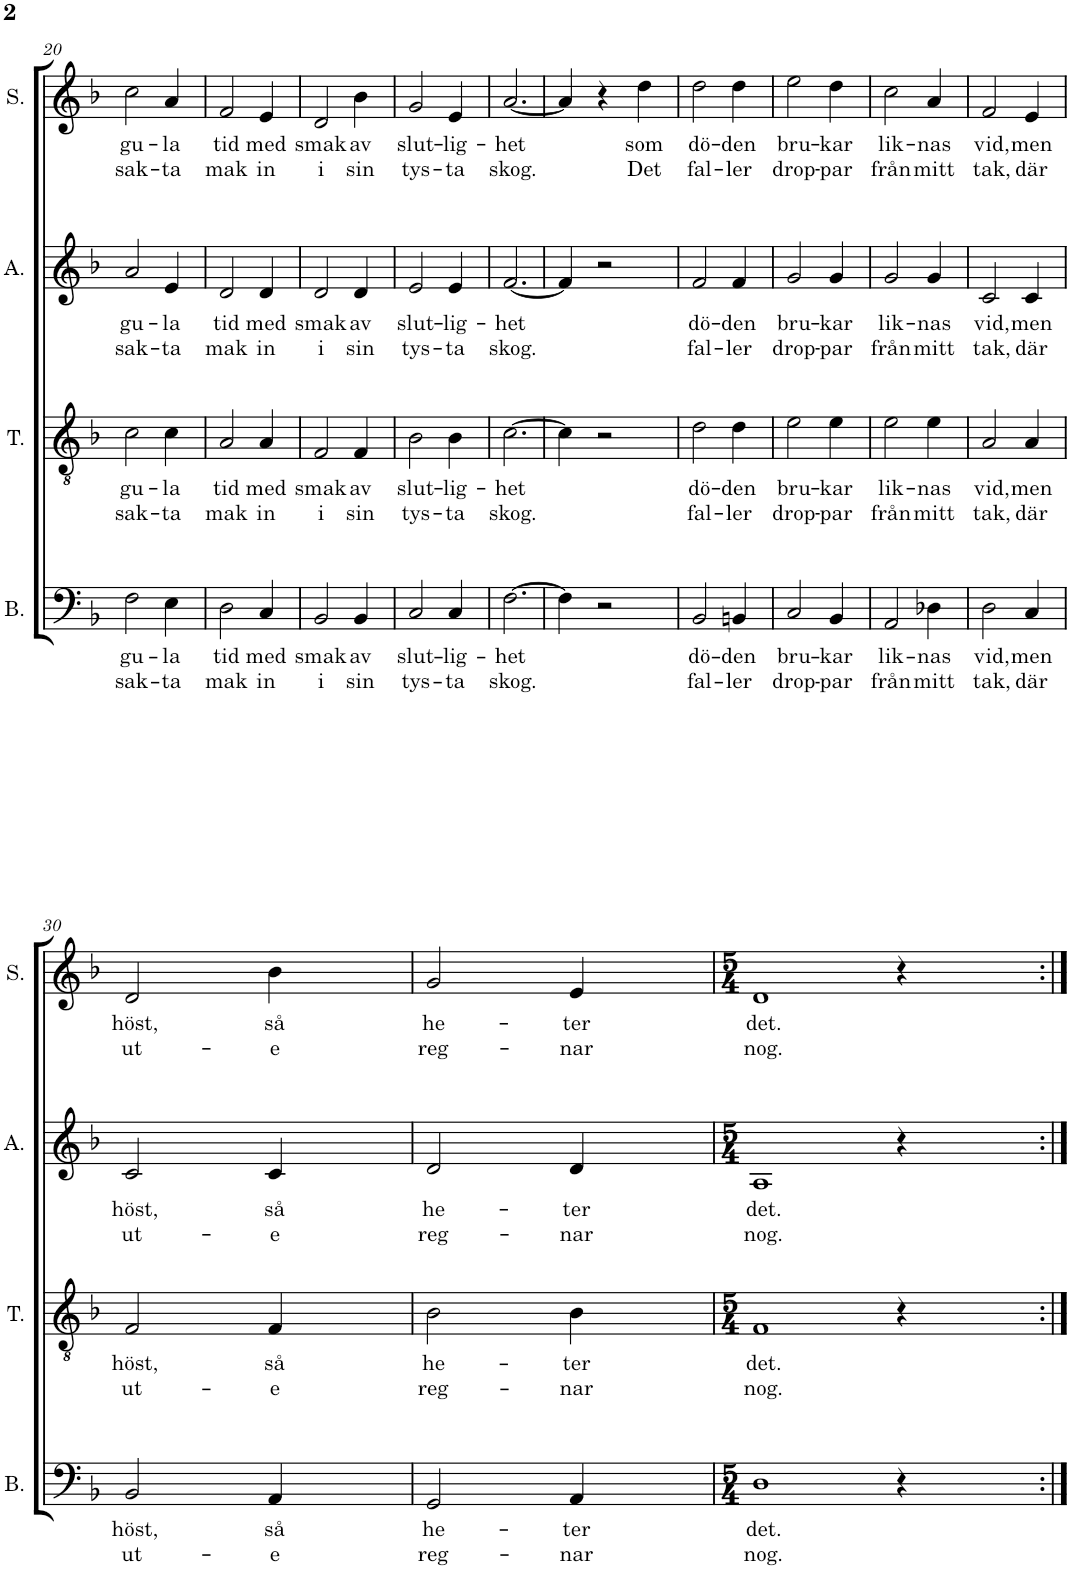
**kern	**text	**text	**kern	**text	**text	**kern	**text	**text	**kern	**text	**text
*part4	*part4	*part4	*part3	*part3	*part3	*part2	*part2	*part2	*part1	*part1	*part1
*staff4	*staff4	*staff4	*staff3	*staff3	*staff3	*staff2	*staff2	*staff2	*staff1	*staff1	*staff1
*I"Bas	*	*	*I"Tenor	*	*	*I"Alt	*	*	*I"Sopran	*	*
*I'B.	*	*	*I'T.	*	*	*I'A.	*	*	*I'S.	*	*
!!LO:PB:g=z
*clefF4	*	*	*clefGv2	*	*	*clefG2	*	*	*clefG2	*	*
*k[b-]	*	*	*k[b-]	*	*	*k[b-]	*	*	*k[b-]	*	*
*M3/4	*	*	*M3/4	*	*	*M3/4	*	*	*M3/4	*	*
=20	=20	=20	=20	=20	=20	=20	=20	=20	=20	=20	=20
!	!LO:LY:b	!LO:LY:b	!	!LO:LY:b	!LO:LY:b	!	!LO:LY:b	!LO:LY:b	!	!LO:LY:b	!LO:LY:b
2F\	gu-	sak-	2c\	gu-	sak-	2a/	gu-	sak-	2cc\	gu-	sak-
!	!LO:LY:b	!LO:LY:b	!	!LO:LY:b	!LO:LY:b	!	!LO:LY:b	!LO:LY:b	!	!LO:LY:b	!LO:LY:b
4E\	-la	-ta	4c\	-la	-ta	4e/	-la	-ta	4a/	-la	-ta
=21	=21	=21	=21	=21	=21	=21	=21	=21	=21	=21	=21
!	!LO:LY:b	!LO:LY:b	!	!LO:LY:b	!LO:LY:b	!	!LO:LY:b	!LO:LY:b	!	!LO:LY:b	!LO:LY:b
2D\	tid	mak	2A/	tid	mak	2d/	tid	mak	2f/	tid	mak
!	!LO:LY:b	!LO:LY:b	!	!LO:LY:b	!LO:LY:b	!	!LO:LY:b	!LO:LY:b	!	!LO:LY:b	!LO:LY:b
4C/	med	in	4A/	med	in	4d/	med	in	4e/	med	in
=22	=22	=22	=22	=22	=22	=22	=22	=22	=22	=22	=22
!	!LO:LY:b	!LO:LY:b	!	!LO:LY:b	!LO:LY:b	!	!LO:LY:b	!LO:LY:b	!	!LO:LY:b	!LO:LY:b
2BB-/	smak	i	2F/	smak	i	2d/	smak	i	2d/	smak	i
!	!LO:LY:b	!LO:LY:b	!	!LO:LY:b	!LO:LY:b	!	!LO:LY:b	!LO:LY:b	!	!LO:LY:b	!LO:LY:b
4BB-/	av	sin	4F/	av	sin	4d/	av	sin	4b-\	av	sin
=23	=23	=23	=23	=23	=23	=23	=23	=23	=23	=23	=23
!	!LO:LY:b	!LO:LY:b	!	!LO:LY:b	!LO:LY:b	!	!LO:LY:b	!LO:LY:b	!	!LO:LY:b	!LO:LY:b
2C/	slut-	tys-	2B-\	slut-	tys-	2e/	slut-	tys-	2g/	slut-	tys-
!	!LO:LY:b	!LO:LY:b	!	!LO:LY:b	!LO:LY:b	!	!LO:LY:b	!LO:LY:b	!	!LO:LY:b	!LO:LY:b
4C/	-lig-	-ta	4B-\	-lig-	-ta	4e/	-lig-	-ta	4e/	-lig-	-ta
=24	=24	=24	=24	=24	=24	=24	=24	=24	=24	=24	=24
!	!LO:LY:b	!LO:LY:b	!	!LO:LY:b	!LO:LY:b	!	!LO:LY:b	!LO:LY:b	!	!LO:LY:b	!LO:LY:b
[2.F\	-het	skog.	[2.c\	-het	skog.	[2.f/	-het	skog.	[2.a/	-het	skog.
=25	=25	=25	=25	=25	=25	=25	=25	=25	=25	=25	=25
4F\]	.	.	4c\]	.	.	4f/]	.	.	4a/]	.	.
2r	.	.	2r	.	.	2r	.	.	4r	.	.
!	!	!	!	!	!	!	!	!	!	!LO:LY:b	!LO:LY:b
.	.	.	.	.	.	.	.	.	4dd\	som	Det
=26	=26	=26	=26	=26	=26	=26	=26	=26	=26	=26	=26
!	!LO:LY:b	!LO:LY:b	!	!LO:LY:b	!LO:LY:b	!	!LO:LY:b	!LO:LY:b	!	!LO:LY:b	!LO:LY:b
2BB-/	dö-	fal-	2d\	dö-	fal-	2f/	dö-	fal-	2dd\	dö-	fal-
!	!LO:LY:b	!LO:LY:b	!	!LO:LY:b	!LO:LY:b	!	!LO:LY:b	!LO:LY:b	!	!LO:LY:b	!LO:LY:b
4BBn/	-den	-ler	4d\	-den	-ler	4f/	-den	-ler	4dd\	-den	-ler
=27	=27	=27	=27	=27	=27	=27	=27	=27	=27	=27	=27
!	!LO:LY:b	!LO:LY:b	!	!LO:LY:b	!LO:LY:b	!	!LO:LY:b	!LO:LY:b	!	!LO:LY:b	!LO:LY:b
2C/	bru-	drop-	2e\	bru-	drop-	2g/	bru-	drop-	2ee\	bru-	drop-
!	!LO:LY:b	!LO:LY:b	!	!LO:LY:b	!LO:LY:b	!	!LO:LY:b	!LO:LY:b	!	!LO:LY:b	!LO:LY:b
4BB-/	-kar	-par	4e\	-kar	-par	4g/	-kar	-par	4dd\	-kar	-par
=28	=28	=28	=28	=28	=28	=28	=28	=28	=28	=28	=28
!	!LO:LY:b	!LO:LY:b	!	!LO:LY:b	!LO:LY:b	!	!LO:LY:b	!LO:LY:b	!	!LO:LY:b	!LO:LY:b
2AA/	lik-	från	2e\	lik-	från	2g/	lik-	från	2cc\	lik-	från
!	!LO:LY:b	!LO:LY:b	!	!LO:LY:b	!LO:LY:b	!	!LO:LY:b	!LO:LY:b	!	!LO:LY:b	!LO:LY:b
4D-X\	-nas	mitt	4e\	-nas	mitt	4g/	-nas	mitt	4a/	-nas	mitt
=29	=29	=29	=29	=29	=29	=29	=29	=29	=29	=29	=29
!	!LO:LY:b	!LO:LY:b	!	!LO:LY:b	!LO:LY:b	!	!LO:LY:b	!LO:LY:b	!	!LO:LY:b	!LO:LY:b
2D\	vid,	tak,	2A/	vid,	tak,	2c/	vid,	tak,	2f/	vid,	tak,
!	!LO:LY:b	!LO:LY:b	!	!LO:LY:b	!LO:LY:b	!	!LO:LY:b	!LO:LY:b	!	!LO:LY:b	!LO:LY:b
4C/	men	där	4A/	men	där	4c/	men	där	4e/	men	där
!!LO:LB:g=z
=30	=30	=30	=30	=30	=30	=30	=30	=30	=30	=30	=30
!	!LO:LY:b	!LO:LY:b	!	!LO:LY:b	!LO:LY:b	!	!LO:LY:b	!LO:LY:b	!	!LO:LY:b	!LO:LY:b
2BB-/	höst,	ut-	2F/	höst,	ut-	2c/	höst,	ut-	2d/	höst,	ut-
!	!LO:LY:b	!LO:LY:b	!	!LO:LY:b	!LO:LY:b	!	!LO:LY:b	!LO:LY:b	!	!LO:LY:b	!LO:LY:b
4AA/	så	-e	4F/	så	-e	4c/	så	-e	4b-\	så	-e
=31	=31	=31	=31	=31	=31	=31	=31	=31	=31	=31	=31
!	!LO:LY:b	!LO:LY:b	!	!LO:LY:b	!LO:LY:b	!	!LO:LY:b	!LO:LY:b	!	!LO:LY:b	!LO:LY:b
2GG/	he-	reg-	2B-\	he-	reg-	2d/	he-	reg-	2g/	he-	reg-
!	!LO:LY:b	!LO:LY:b	!	!LO:LY:b	!LO:LY:b	!	!LO:LY:b	!LO:LY:b	!	!LO:LY:b	!LO:LY:b
4AA/	-ter	-nar	4B-\	-ter	-nar	4d/	-ter	-nar	4e/	-ter	-nar
=32	=32	=32	=32	=32	=32	=32	=32	=32	=32	=32	=32
*M5/4	*	*	*M5/4	*	*	*M5/4	*	*	*M5/4	*	*
!	!LO:LY:b	!LO:LY:b	!	!LO:LY:b	!LO:LY:b	!	!LO:LY:b	!LO:LY:b	!	!LO:LY:b	!LO:LY:b
1D	det.	nog.	1F	det.	nog.	1A	det.	nog.	1d	det.	nog.
4r	.	.	4r	.	.	4r	.	.	4r	.	.
=:|!	=:|!	=:|!	=:|!	=:|!	=:|!	=:|!	=:|!	=:|!	=:|!	=:|!	=:|!
*-	*-	*-	*-	*-	*-	*-	*-	*-	*-	*-	*-
